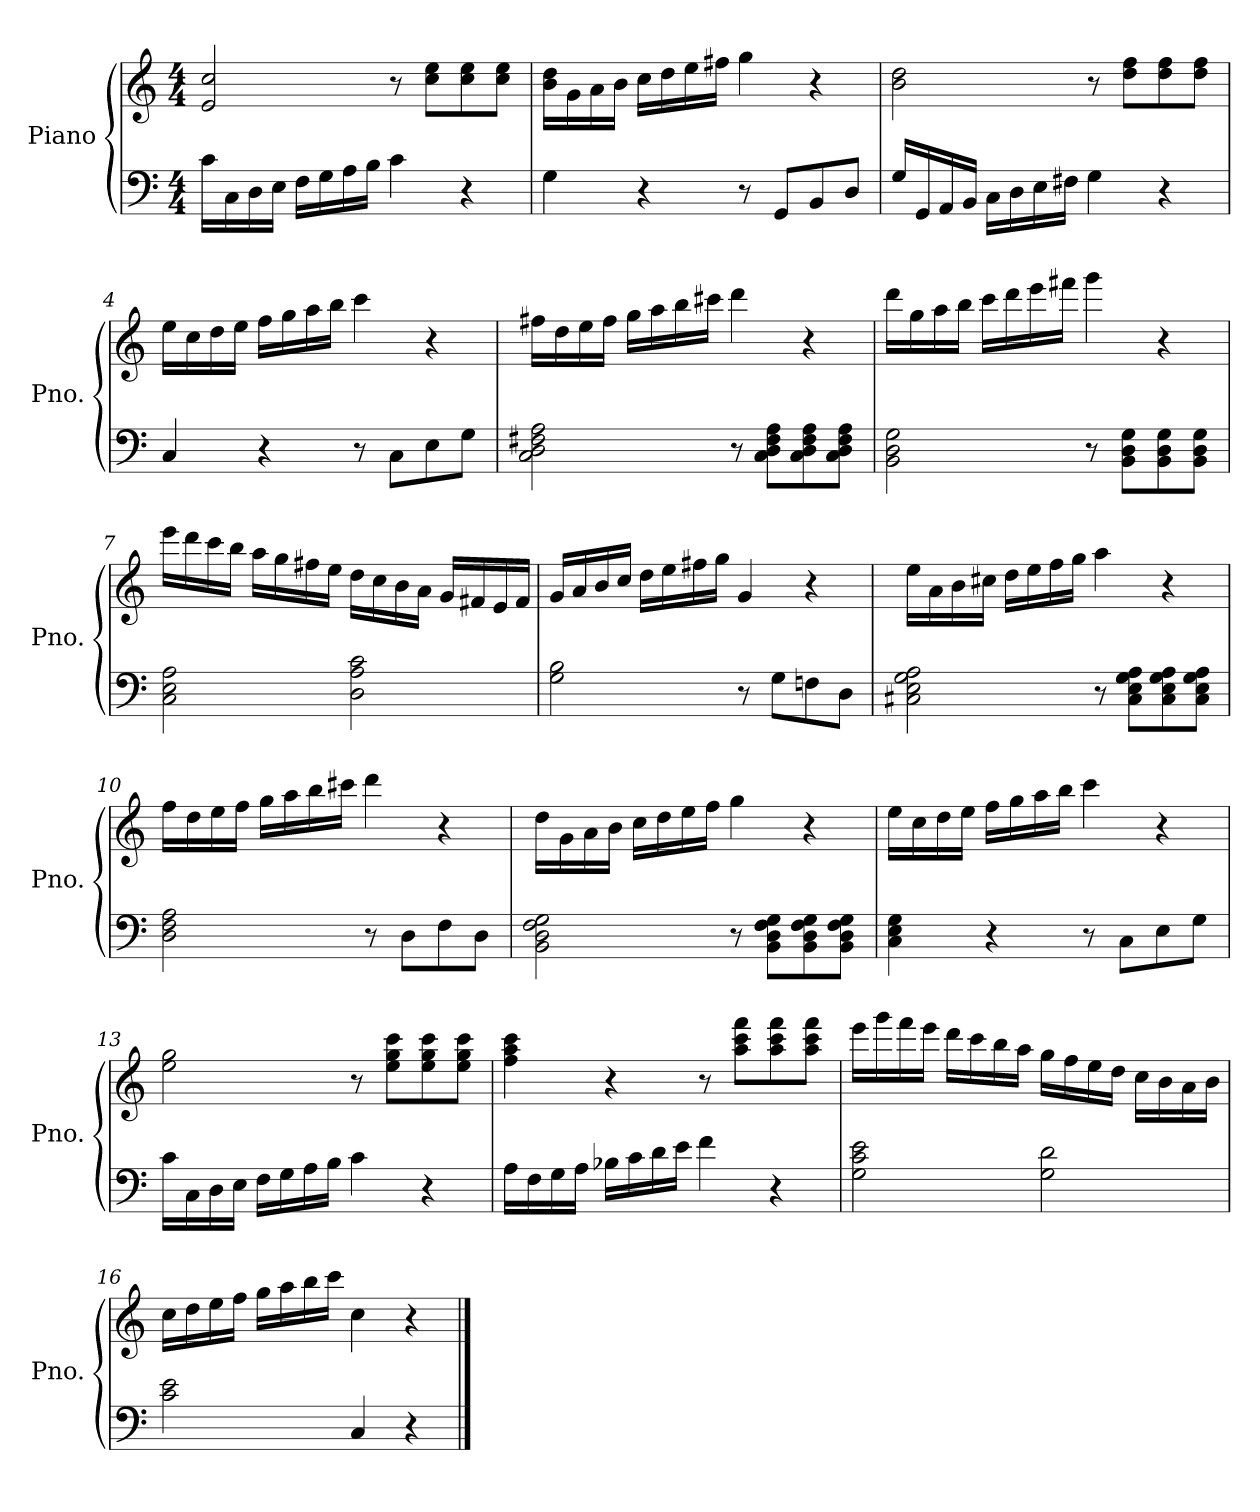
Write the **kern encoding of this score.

**kern	**kern
*part1	*part1
*staff2	*staff1
*I"Piano	*
*I'Pno.	*
*clefF4	*clefG2
*k[]	*k[]
*M4/4	*M4/4
=1	=1
16c\LL	2e/ 2cc/
16C\	.
16D\	.
16E\JJ	.
16F\LL	.
16G\	.
16A\	.
16B\JJ	.
4c\	8r
.	8cc\ 8ee\L
4r	8cc\ 8ee\
.	8cc\ 8ee\J
=2	=2
4G\	16b\ 16dd\LL
.	16g\
.	16a\
.	16b\JJ
4r	16cc\LL
.	16dd\
.	16ee\
.	16ff#X\JJ
8r	4gg\
8GG/L	.
8BB/	4r
8D/J	.
=3	=3
16G/LL	2b\ 2dd\
16GG/	.
16AA/	.
16BB/JJ	.
16C\LL	.
16D\	.
16E\	.
16F#X\JJ	.
4G\	8r
.	8dd\ 8ff\L
4r	8dd\ 8ff\
.	8dd\ 8ff\J
!!LO:LB:g=z
=4	=4
4C/	16ee\LL
.	16cc\
.	16dd\
.	16ee\JJ
4r	16ff\LL
.	16gg\
.	16aa\
.	16bb\JJ
8r	4ccc\
8C\L	.
8E\	4r
8G\J	.
=5	=5
2C\ 2D\ 2F#X\ 2A\	16ff#X\LL
.	16dd\
.	16ee\
.	16ff#\JJ
.	16gg\LL
.	16aa\
.	16bb\
.	16ccc#X\JJ
8r	4ddd\
8C\ 8D\ 8F#\ 8A\L	.
8C\ 8D\ 8F#\ 8A\	4r
8C\ 8D\ 8F#\ 8A\J	.
=6	=6
2BB\ 2D\ 2G\	16ddd\LL
.	16gg\
.	16aa\
.	16bb\JJ
.	16ccc\LL
.	16ddd\
.	16eee\
.	16fff#X\JJ
8r	4ggg\
8BB\ 8D\ 8G\L	.
8BB\ 8D\ 8G\	4r
8BB\ 8D\ 8G\J	.
!!LO:LB:g=z
=7	=7
2C\ 2E\ 2A\	16eee\LL
.	16ddd\
.	16ccc\
.	16bb\JJ
.	16aa\LL
.	16gg\
.	16ff#X\
.	16ee\JJ
2D\ 2A\ 2c\	16dd\LL
.	16cc\
.	16b\
.	16a\JJ
.	16g/LL
.	16f#X/
.	16e/
.	16f#/JJ
=8	=8
2G\ 2B\	16g/LL
.	16a/
.	16b/
.	16cc/JJ
.	16dd\LL
.	16ee\
.	16ff#X\
.	16gg\JJ
8r	4g/
8G\L	.
8Fn\	4r
8D\J	.
!!LO:LB:g=z
=9	=9
2C#X\ 2E\ 2G\ 2A\	16ee\LL
.	16a\
.	16b\
.	16cc#X\JJ
.	16dd\LL
.	16ee\
.	16ff\
.	16gg\JJ
8r	4aa\
8C#\ 8E\ 8G\ 8A\L	.
8C#\ 8E\ 8G\ 8A\	4r
8C#\ 8E\ 8G\ 8A\J	.
=10	=10
2D\ 2F\ 2A\	16ff\LL
.	16dd\
.	16ee\
.	16ff\JJ
.	16gg\LL
.	16aa\
.	16bb\
.	16ccc#X\JJ
8r	4ddd\
8D\L	.
8F\	4r
8D\J	.
=11	=11
2BB\ 2D\ 2F\ 2G\	16dd\LL
.	16g\
.	16a\
.	16b\JJ
.	16cc\LL
.	16dd\
.	16ee\
.	16ff\JJ
8r	4gg\
8BB\ 8D\ 8F\ 8G\L	.
8BB\ 8D\ 8F\ 8G\	4r
8BB\ 8D\ 8F\ 8G\J	.
!!LO:LB:g=z
=12	=12
4C\ 4E\ 4G\	16ee\LL
.	16cc\
.	16dd\
.	16ee\JJ
4r	16ff\LL
.	16gg\
.	16aa\
.	16bb\JJ
8r	4ccc\
8C\L	.
8E\	4r
8G\J	.
=13	=13
16c\LL	2ee\ 2gg\
16C\	.
16D\	.
16E\JJ	.
16F\LL	.
16G\	.
16A\	.
16B\JJ	.
4c\	8r
.	8ee\ 8gg\ 8ccc\L
4r	8ee\ 8gg\ 8ccc\
.	8ee\ 8gg\ 8ccc\J
=14	=14
16A\LL	4ff\ 4aa\ 4ccc\
16F\	.
16G\	.
16A\JJ	.
16B-X\LL	4r
16c\	.
16d\	.
16e\JJ	.
4f\	8r
.	8aa\ 8ccc\ 8fff\L
4r	8aa\ 8ccc\ 8fff\
.	8aa\ 8ccc\ 8fff\J
!!LO:PB:g=z
=15	=15
2G\ 2c\ 2e\	16eee\LL
.	16ggg\
.	16fff\
.	16eee\JJ
.	16ddd\LL
.	16ccc\
.	16bb\
.	16aa\JJ
2G\ 2d\	16gg\LL
.	16ff\
.	16ee\
.	16dd\JJ
.	16cc\LL
.	16b\
.	16a\
.	16b\JJ
=16	=16
2c\ 2e\	16cc\LL
.	16dd\
.	16ee\
.	16ff\JJ
.	16gg\LL
.	16aa\
.	16bb\
.	16ccc\JJ
4C/	4cc\
4r	4r
==	==
*-	*-
